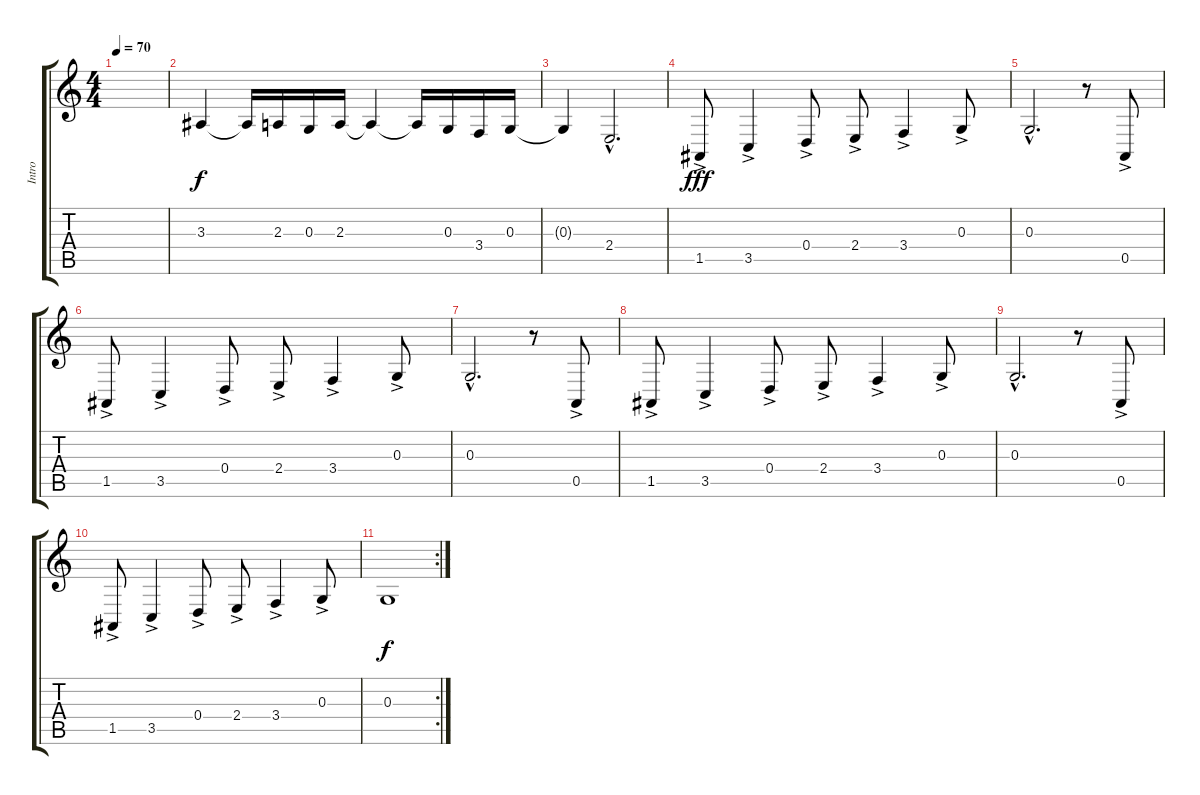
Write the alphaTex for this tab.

\track ("Intro" "Intro") {instrument stringensemble1}
\staff {score tabs}
\tuning (E4 B3 G3 D3 A2 E2) {hide}
\ts (4 4)
\tempo 70
\clef g2
\ks c
|
3.3.4 3.3{t}.16 2.3.16 0.3.16 2.3.16 2.3{t}.4 2.3{t}.16 0.3.16 3.4.16 0.3.16 |
0.3{t}.4 2.4{hac}.2{d} |
1.5{ac}.8{dy fff volume 13} 3.5{ac}.4 0.4{ac}.8 2.4{ac}.8 3.4{ac}.4 0.3{ac}.8 |
0.3{hac}.2{d} r.8 0.5{ac}.8 |
1.5{ac}.8 3.5{ac}.4 0.4{ac}.8 2.4{ac}.8 3.4{ac}.4 0.3{ac}.8 |
0.3{hac}.2{d} r.8 0.5{ac}.8 |
1.5{ac}.8 3.5{ac}.4 0.4{ac}.8 2.4{ac}.8 3.4{ac}.4 0.3{ac}.8 |
0.3{hac}.2{d} r.8 0.5{ac}.8 |
1.5{ac}.8 3.5{ac}.4 0.4{ac}.8 2.4{ac}.8 3.4{ac}.4 0.3{ac}.8 |
\rc 2
0.3.1{dy f}
